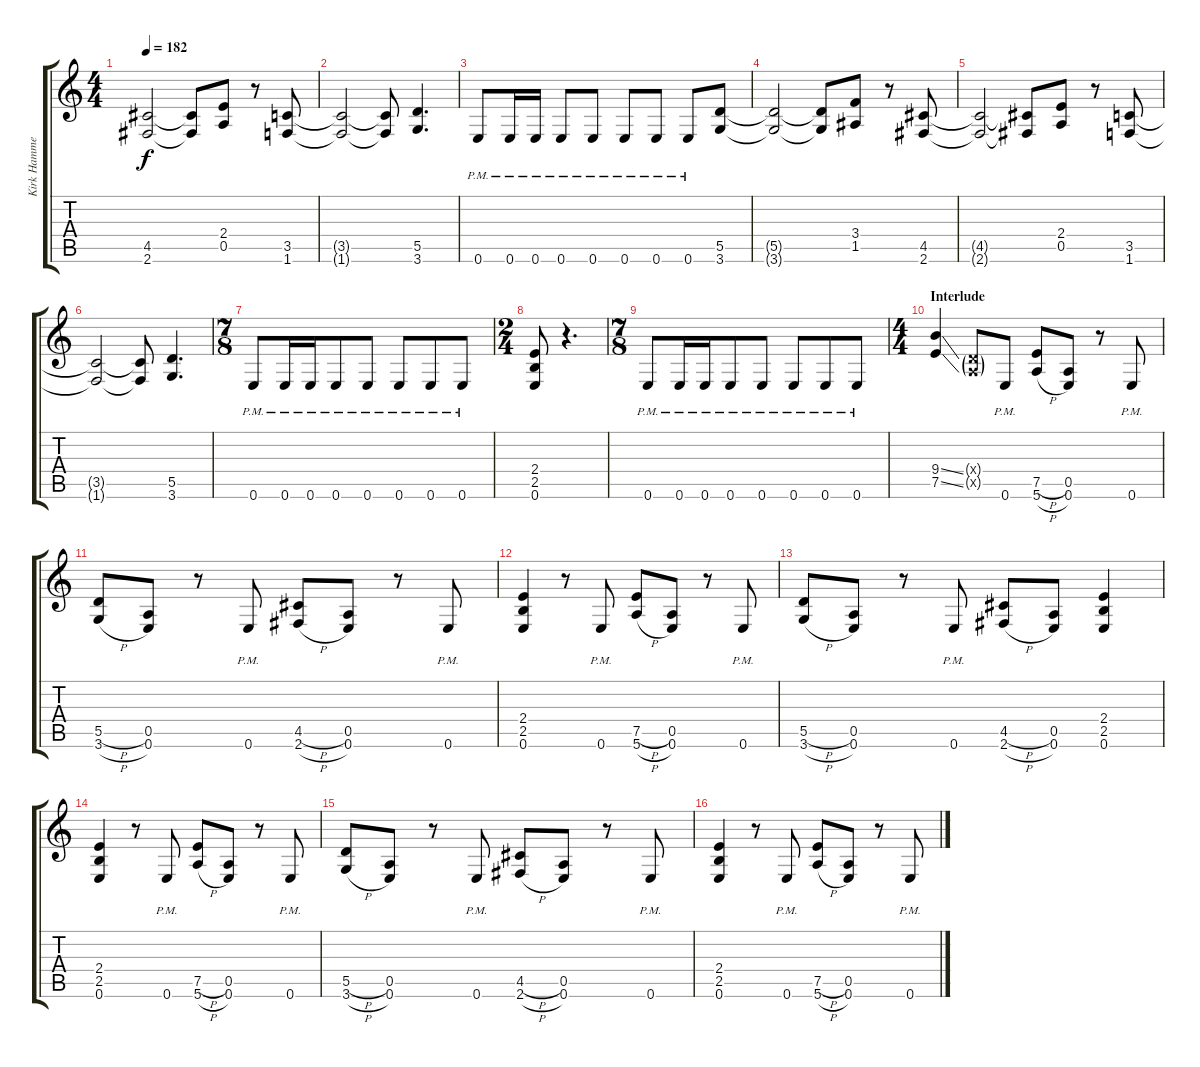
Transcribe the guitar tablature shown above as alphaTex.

\track ("Kirk Hammett (Lead Guitar)" "Kirk Hamme") {instrument distortionguitar}
\staff {score tabs}
\tuning (E4 B3 G3 D3 A2 E2) {hide}
\ts (4 4)
\tempo 182
\clef g2
\ks c
(4.5{t} 2.6{t}).2{dy f} (4.5{t} 2.6{t}).8 (2.4 0.5).8 r.8 (3.5 1.6).8 |
(3.5{t} 1.6{t}).2 (3.5{t} 1.6{t}).8 (5.5 3.6).4{d} |
0.6{pm}.8 0.6{pm}.16 0.6{pm}.16 0.6{pm}.8 0.6{pm}.8 0.6{pm}.8 0.6{pm}.8 0.6{pm}.8 (5.5 3.6).8 |
(5.5{t} 3.6{t}).2 (5.5{t} 3.6{t}).8 (3.4 1.5).8 r.8 (4.5 2.6).8 |
(4.5{t} 2.6{t}).2 (4.5{t} 2.6{t}).8 (2.4 0.5).8 r.8 (3.5 1.6).8 |
(3.5{t} 1.6{t}).2 (3.5{t} 1.6{t}).8 (5.5 3.6).4{d} |
\ts (7 8)
0.6{pm}.8 0.6{pm}.16 0.6{pm}.16 0.6{pm}.8 0.6{pm}.8 0.6{pm}.8 0.6{pm}.8 0.6{pm}.8 |
\ts (2 4)
(2.4 2.5 0.6).8 r.4{d} |
\ts (7 8)
0.6{pm}.8 0.6{pm}.16 0.6{pm}.16 0.6{pm}.8 0.6{pm}.8 0.6{pm}.8 0.6{pm}.8 0.6{pm}.8 |
\ts (4 4)
\section ("" "Interlude")
(9.4{ss} 7.5{ss}).4 (0.4{g x} 0.5{g x}).8 0.6{pm}.8 (7.5{h} 5.6{h}).8 (0.5 0.6).8 r.8 0.6{pm}.8 |
(5.5{h} 3.6{h}).8 (0.5 0.6).8 r.8 0.6{pm}.8 (4.5{h} 2.6{h}).8 (0.5 0.6).8 r.8 0.6{pm}.8 |
(2.4 2.5 0.6).4 r.8 0.6{pm}.8 (7.5{h} 5.6{h}).8 (0.5 0.6).8 r.8 0.6{pm}.8 |
(5.5{h} 3.6{h}).8 (0.5 0.6).8 r.8 0.6{pm}.8 (4.5{h} 2.6{h}).8 (0.5 0.6).8 (2.4 2.5 0.6).4 |
(2.4 2.5 0.6).4 r.8 0.6{pm}.8 (7.5{h} 5.6{h}).8 (0.5 0.6).8 r.8 0.6{pm}.8 |
(5.5{h} 3.6{h}).8 (0.5 0.6).8 r.8 0.6{pm}.8 (4.5{h} 2.6{h}).8 (0.5 0.6).8 r.8 0.6{pm}.8 |
(2.4 2.5 0.6).4 r.8 0.6{pm}.8 (7.5{h} 5.6{h}).8 (0.5 0.6).8 r.8 0.6{pm}.8
